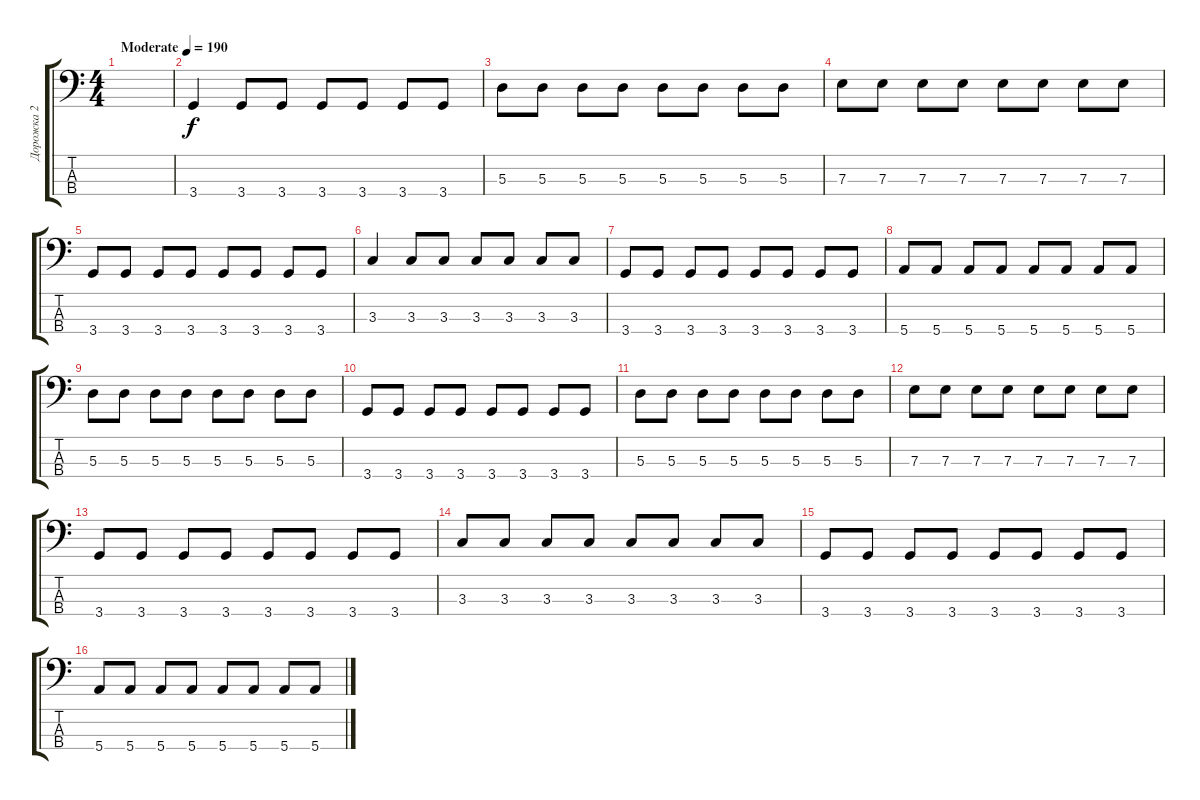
\track ("Дорожка 2" "Дорожка 2") {instrument electricbassfinger}
\staff {score tabs}
\tuning (G2 D2 A1 E1) {hide}
\ts (4 4)
\tempo (190 "Moderate")
\clef f4
\ks c
|
3.4.4 3.4.8 3.4.8 3.4.8 3.4.8 3.4.8 3.4.8 |
5.3.8 5.3.8 5.3.8 5.3.8 5.3.8 5.3.8 5.3.8 5.3.8 |
7.3.8 7.3.8 7.3.8 7.3.8 7.3.8 7.3.8 7.3.8 7.3.8 |
3.4.8 3.4.8 3.4.8 3.4.8 3.4.8 3.4.8 3.4.8 3.4.8 |
3.3.4 3.3.8 3.3.8 3.3.8 3.3.8 3.3.8 3.3.8 |
3.4.8 3.4.8 3.4.8 3.4.8 3.4.8 3.4.8 3.4.8 3.4.8 |
5.4.8 5.4.8 5.4.8 5.4.8 5.4.8 5.4.8 5.4.8 5.4.8 |
5.3.8 5.3.8 5.3.8 5.3.8 5.3.8 5.3.8 5.3.8 5.3.8 |
3.4.8 3.4.8 3.4.8 3.4.8 3.4.8 3.4.8 3.4.8 3.4.8 |
5.3.8 5.3.8 5.3.8 5.3.8 5.3.8 5.3.8 5.3.8 5.3.8 |
7.3.8 7.3.8 7.3.8 7.3.8 7.3.8 7.3.8 7.3.8 7.3.8 |
3.4.8 3.4.8 3.4.8 3.4.8 3.4.8 3.4.8 3.4.8 3.4.8 |
3.3.8 3.3.8 3.3.8 3.3.8 3.3.8 3.3.8 3.3.8 3.3.8 |
3.4.8 3.4.8 3.4.8 3.4.8 3.4.8 3.4.8 3.4.8 3.4.8 |
5.4.8 5.4.8 5.4.8 5.4.8 5.4.8 5.4.8 5.4.8 5.4.8
